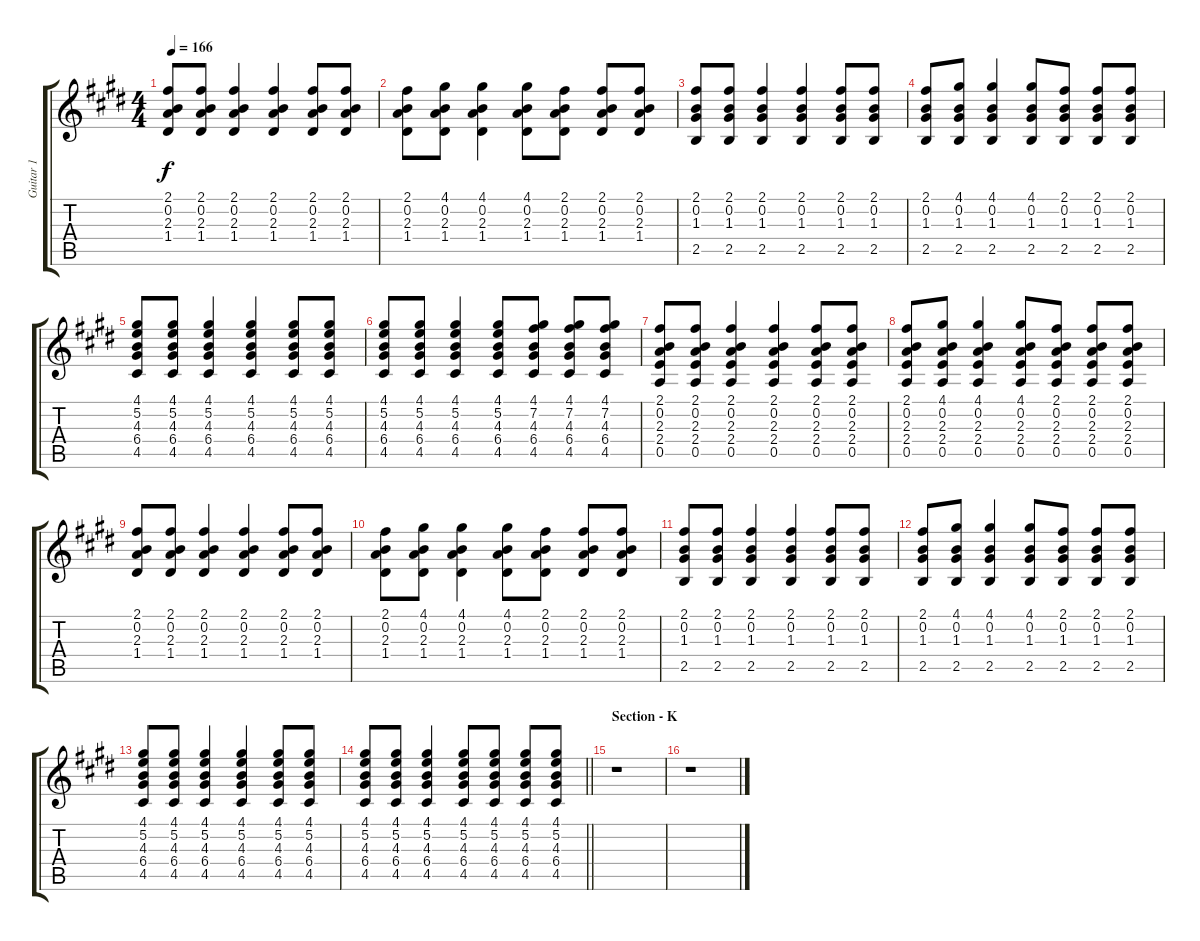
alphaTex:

\track ("Guitar 1" "Guitar 1") {instrument overdrivenguitar}
\staff {score tabs}
\tuning (E4 B3 G3 D3 A2 E2) {hide}
\ts (4 4)
\tempo 166
\clef g2
\ks e
(2.1 0.2 2.3 1.4).8{dy f} (2.1 0.2 2.3 1.4).8 (2.1 0.2 2.3 1.4).4 (2.1 0.2 2.3 1.4).4 (2.1 0.2 2.3 1.4).8 (2.1 0.2 2.3 1.4).8 |
(2.1 0.2 2.3 1.4).8 (4.1 0.2 2.3 1.4).8 (4.1 0.2 2.3 1.4).4 (4.1 0.2 2.3 1.4).8 (2.1 0.2 2.3 1.4).8 (2.1 0.2 2.3 1.4).8 (2.1 0.2 2.3 1.4).8 |
(2.1 0.2 1.3 2.5).8 (2.1 0.2 1.3 2.5).8 (2.1 0.2 1.3 2.5).4 (2.1 0.2 1.3 2.5).4 (2.1 0.2 1.3 2.5).8 (2.1 0.2 1.3 2.5).8 |
(2.1 0.2 1.3 2.5).8 (4.1 0.2 1.3 2.5).8 (4.1 0.2 1.3 2.5).4 (4.1 0.2 1.3 2.5).8 (2.1 0.2 1.3 2.5).8 (2.1 0.2 1.3 2.5).8 (2.1 0.2 1.3 2.5).8 |
(4.1 5.2 4.3 6.4 4.5).8 (4.1 5.2 4.3 6.4 4.5).8 (4.1 5.2 4.3 6.4 4.5).4 (4.1 5.2 4.3 6.4 4.5).4 (4.1 5.2 4.3 6.4 4.5).8 (4.1 5.2 4.3 6.4 4.5).8 |
(4.1 5.2 4.3 6.4 4.5).8 (4.1 5.2 4.3 6.4 4.5).8 (4.1 5.2 4.3 6.4 4.5).4 (4.1 5.2 4.3 6.4 4.5).8 (4.1 7.2 4.3 6.4 4.5).8 (4.1 7.2 4.3 6.4 4.5).8 (4.1 7.2 4.3 6.4 4.5).8 |
(2.1 0.2 2.3 2.4 0.5).8 (2.1 0.2 2.3 2.4 0.5).8 (2.1 0.2 2.3 2.4 0.5).4 (2.1 0.2 2.3 2.4 0.5).4 (2.1 0.2 2.3 2.4 0.5).8 (2.1 0.2 2.3 2.4 0.5).8 |
(2.1 0.2 2.3 2.4 0.5).8 (4.1 0.2 2.3 2.4 0.5).8 (4.1 0.2 2.3 2.4 0.5).4 (4.1 0.2 2.3 2.4 0.5).8 (2.1 0.2 2.3 2.4 0.5).8 (2.1 0.2 2.3 2.4 0.5).8 (2.1 0.2 2.3 2.4 0.5).8 |
(2.1 0.2 2.3 1.4).8 (2.1 0.2 2.3 1.4).8 (2.1 0.2 2.3 1.4).4 (2.1 0.2 2.3 1.4).4 (2.1 0.2 2.3 1.4).8 (2.1 0.2 2.3 1.4).8 |
(2.1 0.2 2.3 1.4).8 (4.1 0.2 2.3 1.4).8 (4.1 0.2 2.3 1.4).4 (4.1 0.2 2.3 1.4).8 (2.1 0.2 2.3 1.4).8 (2.1 0.2 2.3 1.4).8 (2.1 0.2 2.3 1.4).8 |
(2.1 0.2 1.3 2.5).8 (2.1 0.2 1.3 2.5).8 (2.1 0.2 1.3 2.5).4 (2.1 0.2 1.3 2.5).4 (2.1 0.2 1.3 2.5).8 (2.1 0.2 1.3 2.5).8 |
(2.1 0.2 1.3 2.5).8 (4.1 0.2 1.3 2.5).8 (4.1 0.2 1.3 2.5).4 (4.1 0.2 1.3 2.5).8 (2.1 0.2 1.3 2.5).8 (2.1 0.2 1.3 2.5).8 (2.1 0.2 1.3 2.5).8 |
(4.1 5.2 4.3 6.4 4.5).8 (4.1 5.2 4.3 6.4 4.5).8 (4.1 5.2 4.3 6.4 4.5).4 (4.1 5.2 4.3 6.4 4.5).4 (4.1 5.2 4.3 6.4 4.5).8 (4.1 5.2 4.3 6.4 4.5).8 |
\barLineRight lightlight
(4.1 5.2 4.3 6.4 4.5).8 (4.1 5.2 4.3 6.4 4.5).8 (4.1 5.2 4.3 6.4 4.5).4 (4.1 5.2 4.3 6.4 4.5).8 (4.1 5.2 4.3 6.4 4.5).8 (4.1 5.2 4.3 6.4 4.5).8 (4.1 5.2 4.3 6.4 4.5).8 |
\section ("" "Section - K")
r.1 |
r.1
